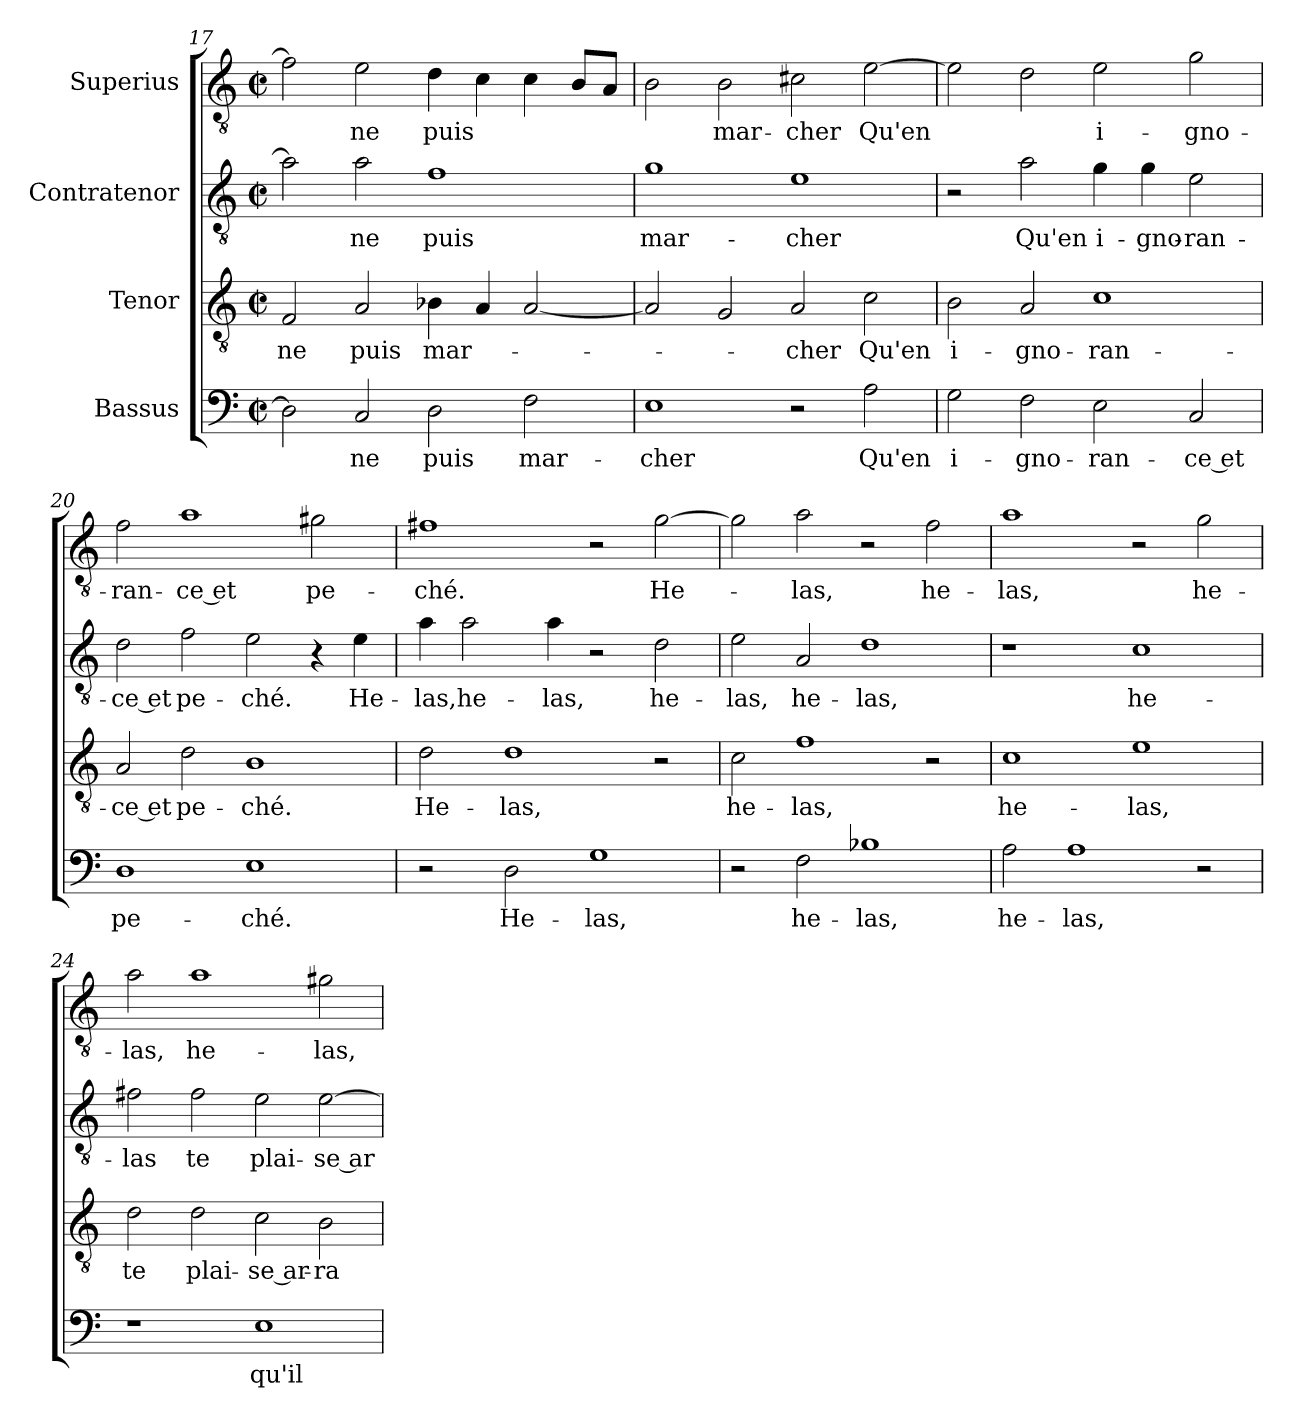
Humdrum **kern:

**kern	**text	**kern	**text	**kern	**text	**kern	**text
*part4	*part4	*part3	*part3	*part2	*part2	*part1	*part1
*staff4	*staff4	*staff3	*staff3	*staff2	*staff2	*staff1	*staff1
*I"Bassus	*	*I"Tenor	*	*I"Contratenor	*	*I"Superius	*
*clefF4	*	*clefGv2	*	*clefGv2	*	*clefGv2	*
*k[]	*	*k[]	*	*k[]	*	*k[]	*
*C:	*	*C:	*	*C:	*	*C:	*
*M2/2	*	*M2/2	*	*M2/2	*	*M2/2	*
*met(c|)	*	*met(c|)	*	*met(c|)	*	*met(c|)	*
=17	=17	=17	=17	=17	=17	=17	=17
2D\]	.	2F/	ne	2a\]	.	2f\]	.
2C/	ne	2A/	puis	2a\	ne	2e\	ne
2D\	puis	4B-X\	mar-	1f\	puis	4d\	puis
.	.	4A/	.	.	.	4c\	.
2F\	mar-	[2A/	.	.	.	4c\	.
.	.	.	.	.	.	8B/L	.
.	.	.	.	.	.	8A/J	.
=18	=18	=18	=18	=18	=18	=18	=18
1E\	-cher	2A/]	.	1g\	mar-	2B\	.
.	.	2G/	.	.	.	2B\	mar-
2r	.	2A/	-cher	1e\	-cher	2c#X\	-cher
2A\	Qu'en	2c\	Qu'en	.	.	[2e\	Qu'en
!!LO:PB:g=z
=19	=19	=19	=19	=19	=19	=19	=19
2G\	i-	2B\	i-	2r	.	2e\]	.
2F\	-gno-	2A/	-gno-	2a\	Qu'en	2d\	.
2E\	-ran-	1c\	-ran-	4g\	i-	2e\	i-
.	.	.	.	4g\	-gno-	.	.
2C/	-ce et	.	.	2e\	-ran-	2g\	-gno-
=20	=20	=20	=20	=20	=20	=20	=20
1D\	pe-	2A/	-ce et	2d\	-ce et	2f\	-ran-
.	.	2d\	pe-	2f\	pe-	1a\	-ce et
1E\	-ché.	1B\	-ché.	2e\	-ché.	.	.
.	.	.	.	4r	.	2g#X\	pe-
.	.	.	.	4e\	He-	.	.
=21	=21	=21	=21	=21	=21	=21	=21
2r	.	2d\	He-	4a\	-las,	1f#X\	-ché.
.	.	.	.	2a\	he-	.	.
2D\	He-	1d\	-las,	.	.	.	.
.	.	.	.	4a\	-las,	.	.
1G\	-las,	.	.	2r	.	2r	.
.	.	2r	.	2d\	he-	[2g\	He-
=22	=22	=22	=22	=22	=22	=22	=22
2r	.	2c\	he-	2e\	-las,	2g\]	.
2F\	he-	1f\	-las,	2A/	he-	2a\	-las,
1B-X\	-las,	.	.	1d\	-las,	2r	.
.	.	2r	.	.	.	2f\	he-
=23	=23	=23	=23	=23	=23	=23	=23
2A\	he-	1c\	he-	1r	.	1a\	-las,
1A\	-las,	.	.	.	.	.	.
.	.	1e\	-las,	1c\	he-	2r	.
2r	.	.	.	.	.	2g\	he-
!!LO:LB:g=z
=24	=24	=24	=24	=24	=24	=24	=24
1r	.	2d\	te	2f#X\	-las	2a\	-las,
.	.	2d\	plai-	2f#\	te	1a\	he-
1E\	qu'il	2c\	-se ar-	2e\	plai-	.	.
.	.	2B\	-ra-	[2e\	-se ar-	2g#X\	-las,
=	=	=	=	=	=	=	=
*-	*-	*-	*-	*-	*-	*-	*-
